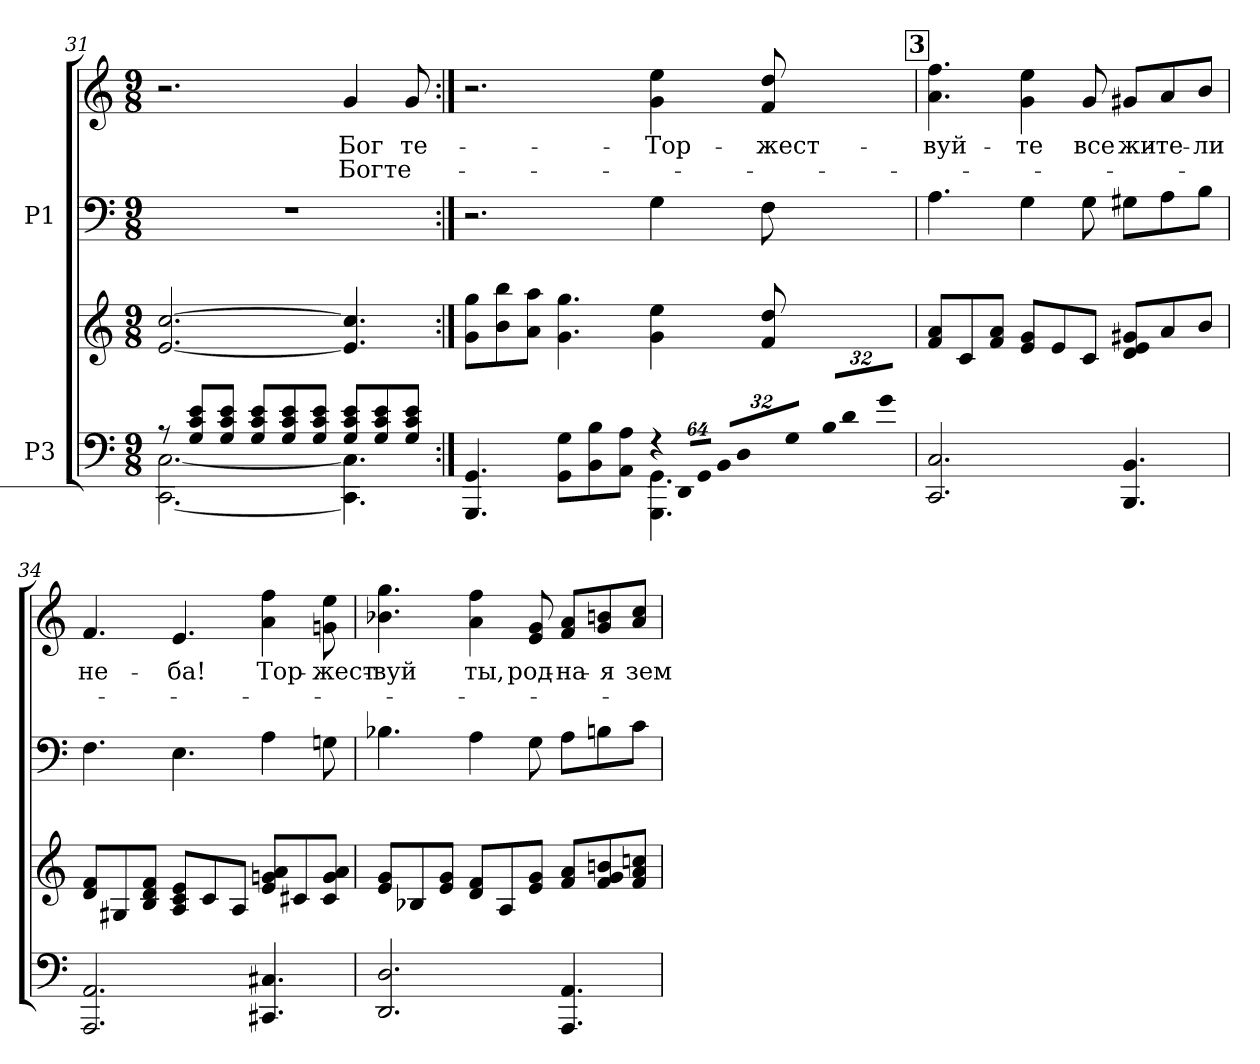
**kern	**kern	**kern	**kern	**text	**text
*part2	*part2	*part1	*part1	*part1	*part1
*staff4	*staff3	*staff2	*staff1	*staff1	*staff1
*I"P3	*	*I"P1	*	*	*
!!LO:LB:g=z
*clefF4	*clefG2	*clefF4	*clefG2	*	*
*k[]	*k[]	*k[]	*k[]	*	*
*C:	*C:	*C:	*C:	*	*
*M9/8	*M9/8	*M9/8	*M9/8	*	*
=31	=31	=31	=31	=31	=31
*^	*	*	*	*	*
!	!	!	!LO:N:vis=1	!	!	!
8r	[<2.CCi\ [<2.Ci	[<2.ei/ [>2.cci	8%9r	2.r	.	.
8Gi/ 8ci 8eiL	.	.	.	.	.	.
8Gi/ 8ci 8eiJ	.	.	.	.	.	.
8Gi/ 8ci 8eiL	.	.	.	.	.	.
8Gi/ 8ci 8ei	.	.	.	.	.	.
8Gi/ 8ci 8eiJ	.	.	.	.	.	.
!	!	!	!	!	!LO:LY:b:color=#000000	!LO:LY:b:color=#000000
8Gi/ 8ci 8eiL	4.CCi\] 4.Ci]	4.ei/] 4.cci]	.	4gi/	Бог	Бог
8Gi/ 8ci 8ei	.	.	.	.	.	.
!	!	!	!	!	!LO:LY:b:color=#000000	!LO:LY:b:color=#000000
8Gi/ 8ci 8eiJ	.	.	.	8gi/	те-	те-
=32:|!	=32:|!	=32:|!	=32:|!	=32:|!	=32:|!	=32:|!
4.GGGi/ 4.GGi	2.ryy	8gi\ 8ggiL	2.r	2.r	.	.
.	.	8bi\ 8bbi	.	.	.	.
.	.	8ai\ 8aaiJ	.	.	.	.
8GGi\ 8GiL	.	4.gi\ 4.ggi	.	.	.	.
8BBi\ 8Bi	.	.	.	.	.	.
8AAi\ 8AiJ	.	.	.	.	.	.
!LO:N:vis=16	!	!	!	!	!	!
!	!	!	!	!	!LO:LY:b:color=#000000	!
512%21r	4.GGGi\ 4.GGi	4gi\ 4eei	4Gi\	4gi\ 4eei	Тор-	.
!LO:N:vis=16	!	!	!	!	!	!
1024%43DDi/LL	.	.	.	.	.	.
!LO:N:vis=16	!	!	!	!	!	!
1024%43GGi/JJ	.	.	.	.	.	.
*Xbrackettup	*	*	*	*	*	*
!LO:N:vis=16	!	!	!	!	!	!
512%21BBi/LL	.	.	.	.	.	.
!LO:N:vis=16	!	!	!	!	!	!
1024%43Di/	.	.	.	.	.	.
!LO:N:vis=16	!	!	!	!	!	!
1024%43Gi/JJ	.	.	.	.	.	.
!LO:N:vis=16	!	!	!	!	!	!
!	!	!	!	!	!LO:LY:b:color=#000000	!
512%21Bi/LL	.	8fi/ 8ddi	8Fi\	8fi/ 8ddi	-жест-	.
!LO:N:vis=16	!	!	!	!	!	!
1024%43di/	.	.	.	.	.	.
!LO:N:vis=16	!	!	!	!	!	!
1024%43gi/JJ	.	.	.	.	.	.
*v	*v	*	*	*	*	*
!!LO:REH:place=s1:color=#000000:enc=box:fs=13.1036:t=3
=33	=33	=33	=33	=33	=33
!	!	!	!	!LO:LY:b:color=#000000	!
2.CCi/ 2.Ci	8fi/ 8aiL	4.Ai\	4.ai\ 4.ffi	-вуй-	.
.	8ci/	.	.	.	.
.	8fi/ 8aiJ	.	.	.	.
!	!	!	!	!LO:LY:b:color=#000000	!
.	8ei/ 8giL	4Gi\	4gi\ 4eei	те	.
.	8ei/	.	.	.	.
!	!	!	!	!LO:LY:b:color=#000000	!
.	8ci/J	8Gi\	8gi/	все	.
!	!	!	!	!LO:LY:b:color=#000000	!
4.BBBi/ 4.BBi	8di/ 8ei 8g#XiL	8G#Xi\L	8g#Xi/L	жи-	.
!	!	!	!	!LO:LY:b:color=#000000	!
.	8ai/	8Ai\	8ai/	-те-	.
!	!	!	!	!LO:LY:b:color=#000000	!
.	8bi/J	8Bi\J	8bi/J	-ли	.
!!LO:PB:g=z
=34	=34	=34	=34	=34	=34
!	!	!	!	!LO:LY:b:color=#000000	!
2.AAAi/ 2.AAi	8di/ 8fiL	4.Fi\	4.fi/	не-	.
.	8G#Xi/	.	.	.	.
.	8Bi/ 8di 8fiJ	.	.	.	.
!	!	!	!	!LO:LY:b:color=#000000	!
.	8Ai/ 8ci 8eiL	4.Ei\	4.ei/	-ба!	.
.	8ci/	.	.	.	.
.	8Ai/J	.	.	.	.
!	!	!	!	!LO:LY:b:color=#000000	!
4.CC#Xi/ 4.C#Xi	8ei/ 8gni 8aiL	4Ai\	4ai\ 4ffi	Тор-	.
.	8c#Xi/	.	.	.	.
!	!	!	!	!LO:LY:b:color=#000000	!
.	8c#i/ 8gi 8aiJ	8Gni\	8gni\ 8eei	-жест-	.
=35	=35	=35	=35	=35	=35
!	!	!	!	!LO:LY:b:color=#000000	!
2.DDi/ 2.Di	8ei/ 8giL	4.B-Xi\	4.b-Xi\ 4.ggi	-вуй	.
.	8B-Xi/	.	.	.	.
.	8ei/ 8giJ	.	.	.	.
!	!	!	!	!LO:LY:b:color=#000000	!
.	8di/ 8fiL	4Ai\	4ai\ 4ffi	ты,	.
.	8Ai/	.	.	.	.
!	!	!	!	!LO:LY:b:color=#000000	!
.	8ei/ 8giJ	8Gi\	8ei/ 8gi	род-	.
!	!	!	!	!LO:LY:b:color=#000000	!
4.AAAi/ 4.AAi	8fi/ 8aiL	8Ai\L	8fi/ 8aiL	-на-	.
!	!	!	!	!LO:LY:b:color=#000000	!
.	8fi/ 8gi 8bni	8Bni\	8gi/ 8bni	-я	.
!	!	!	!	!LO:LY:b:color=#000000	!
.	8fi/ 8ai 8ccniJ	8ci\J	8ai/ 8cciJ	зем-	.
=	=	=	=	=	=
*-	*-	*-	*-	*-	*-
